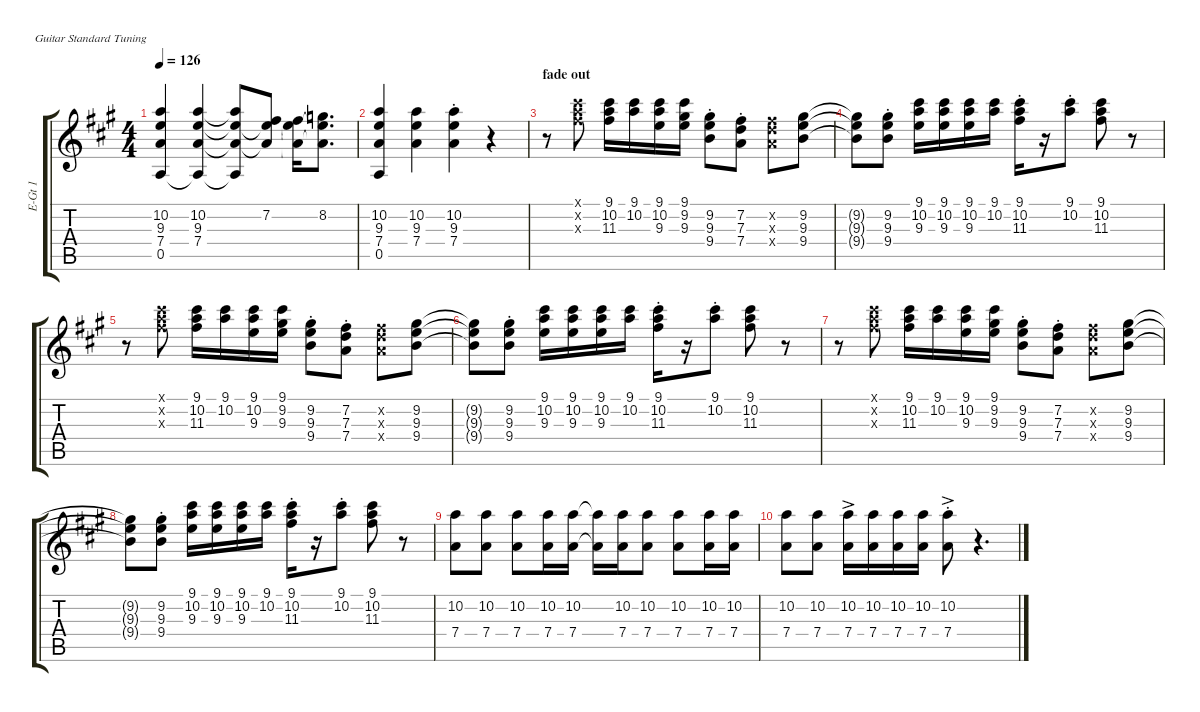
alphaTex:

\hideDynamics
\bracketExtendMode groupsimilarinstruments
\otherSystemsTrackNameOrientation horizontal
\track ("E-Guitar 1 (rhythm)" "E-Gt 1") {defaultSystemsLayout 4 instrument electricguitarclean}
\staff {score tabs}
\tuning (E4 B3 G3 D3 A2 E2)
\ts (4 4)
\tempo 126
\clef g2
\ks a
(0.5{acc forcenatural} 7.4{acc forcenatural} 9.3{acc forcenatural} 10.2{acc forcenatural}).4{dy mp beam Up} (10.2{acc forcenatural} 9.3{acc forcenatural} 0.5{t acc forcenatural} 7.4{acc forcenatural}).4{beam Up} (10.2{t acc forcenatural} 7.4{t acc forcenatural} 9.3{t acc forcenatural} 0.5{t acc forcenatural}).8{beam Up} (7.2{acc #} 9.3{t acc forcenatural} 7.4{t acc forcenatural}).8{beam Up} (7.2{t acc #} 9.3{t acc forcenatural} 7.4{t acc forcenatural}).16{beam Down} (8.2{acc forcenatural} 9.3{t acc forcenatural} 7.4{t acc forcenatural}).8{d beam Down} |
(10.2{acc forcenatural} 9.3{acc forcenatural} 7.4{acc forcenatural} 0.5{acc forcenatural}).4{beam Up} (10.2{acc forcenatural} 9.3{acc forcenatural} 7.4{acc forcenatural}).4{beam Down} (10.2{st acc forcenatural} 7.4{acc forcenatural} 9.3{acc forcenatural}).4{beam Down} r.4{beam Down} |
\section ("" "fade out")
r.8{beam Down} (11.3{x acc #} 10.2{x acc forcenatural} 9.1{x acc #}).8{beam Down} (9.1{acc #} 10.2{acc forcenatural} 11.3{acc #}).16{beam Down} (9.1{acc #} 10.2{acc forcenatural}).16{beam Down} (9.1{acc #} 10.2{acc forcenatural} 9.3{acc forcenatural}).16{beam Down} (9.2{acc #} 9.1{acc #} 9.3{acc forcenatural}).16{beam Down} (9.2{st acc #} 9.3{st acc forcenatural} 9.4{acc forcenatural}).8{beam Down} (7.3{st acc forcenatural} 7.2{st acc #} 7.4{acc forcenatural}).8{beam Down} (7.4{x acc forcenatural} 7.3{x acc forcenatural} 7.2{x acc #}).8{beam Down} (9.2{acc #} 9.3{acc forcenatural} 9.4{acc forcenatural}).8{beam Down} |
(9.2{t acc #} 9.3{t acc forcenatural} 9.4{t acc forcenatural}).8{beam Down} (9.2{st acc #} 9.3{st acc forcenatural} 9.4{st acc forcenatural}).8{beam Down} (9.3{acc forcenatural} 10.2{acc forcenatural} 9.1{acc #}).16{beam Down} (10.2{acc forcenatural} 9.1{acc #} 9.3{acc forcenatural}).16{beam Down} (9.3{acc forcenatural} 10.2{acc forcenatural} 9.1{acc #}).16{beam Down} (10.2{acc forcenatural} 9.1{acc #}).16{beam Down} (11.3{st acc #} 10.2{st acc forcenatural} 9.1{acc #}).16{beam Down} r.16{beam Down} (10.2{st acc forcenatural} 9.1{st acc #}).8{beam Down} (9.1{acc #} 10.2{acc forcenatural} 11.3{acc #}).8{beam Down} r.8{beam Down} |
r.8{beam Down} (11.3{x acc #} 10.2{x acc forcenatural} 9.1{x acc #}).8{beam Down} (9.1{acc #} 10.2{acc forcenatural} 11.3{acc #}).16{beam Down} (9.1{acc #} 10.2{acc forcenatural}).16{beam Down} (9.1{acc #} 10.2{acc forcenatural} 9.3{acc forcenatural}).16{beam Down} (9.2{acc #} 9.1{acc #} 9.3{acc forcenatural}).16{beam Down} (9.2{st acc #} 9.3{st acc forcenatural} 9.4{acc forcenatural}).8{beam Down} (7.3{st acc forcenatural} 7.2{st acc #} 7.4{acc forcenatural}).8{beam Down} (7.4{x acc forcenatural} 7.3{x acc forcenatural} 7.2{x acc #}).8{beam Down} (9.2{acc #} 9.3{acc forcenatural} 9.4{acc forcenatural}).8{beam Down} |
(9.2{t acc #} 9.3{t acc forcenatural} 9.4{t acc forcenatural}).8{beam Down} (9.2{st acc #} 9.3{st acc forcenatural} 9.4{st acc forcenatural}).8{beam Down} (9.3{acc forcenatural} 10.2{acc forcenatural} 9.1{acc #}).16{beam Down} (10.2{acc forcenatural} 9.1{acc #} 9.3{acc forcenatural}).16{beam Down} (9.3{acc forcenatural} 10.2{acc forcenatural} 9.1{acc #}).16{beam Down} (10.2{acc forcenatural} 9.1{acc #}).16{beam Down} (11.3{st acc #} 10.2{st acc forcenatural} 9.1{acc #}).16{beam Down} r.16{beam Down} (10.2{st acc forcenatural} 9.1{st acc #}).8{beam Down} (9.1{acc #} 10.2{acc forcenatural} 11.3{acc #}).8{beam Down} r.8{beam Down} |
r.8{beam Down} (11.3{x acc #} 10.2{x acc forcenatural} 9.1{x acc #}).8{beam Down} (9.1{acc #} 10.2{acc forcenatural} 11.3{acc #}).16{beam Down} (9.1{acc #} 10.2{acc forcenatural}).16{beam Down} (9.1{acc #} 10.2{acc forcenatural} 9.3{acc forcenatural}).16{beam Down} (9.2{acc #} 9.1{acc #} 9.3{acc forcenatural}).16{beam Down} (9.2{st acc #} 9.3{st acc forcenatural} 9.4{acc forcenatural}).8{beam Down} (7.3{st acc forcenatural} 7.2{st acc #} 7.4{acc forcenatural}).8{beam Down} (7.4{x acc forcenatural} 7.3{x acc forcenatural} 7.2{x acc #}).8{beam Down} (9.2{acc #} 9.3{acc forcenatural} 9.4{acc forcenatural}).8{beam Down} |
(9.2{t acc #} 9.3{t acc forcenatural} 9.4{t acc forcenatural}).8{beam Down} (9.2{st acc #} 9.3{st acc forcenatural} 9.4{st acc forcenatural}).8{beam Down} (9.3{acc forcenatural} 10.2{acc forcenatural} 9.1{acc #}).16{beam Down} (10.2{acc forcenatural} 9.1{acc #} 9.3{acc forcenatural}).16{beam Down} (9.3{acc forcenatural} 10.2{acc forcenatural} 9.1{acc #}).16{beam Down} (10.2{acc forcenatural} 9.1{acc #}).16{beam Down} (11.3{st acc #} 10.2{st acc forcenatural} 9.1{acc #}).16{beam Down} r.16{beam Down} (10.2{st acc forcenatural} 9.1{st acc #}).8{beam Down} (9.1{acc #} 10.2{acc forcenatural} 11.3{acc #}).8{beam Down} r.8{beam Down} |
(10.2{acc forcenatural} 7.4{acc forcenatural}).8{beam Down} (10.2{acc forcenatural} 7.4{acc forcenatural}).8{beam Down} (10.2{acc forcenatural} 7.4{acc forcenatural}).8{beam Down} (10.2{acc forcenatural} 7.4{acc forcenatural}).16{beam Down} (10.2{acc forcenatural} 7.4{acc forcenatural}).16{beam Down} (10.2{t acc forcenatural} 7.4{t acc forcenatural}).16{beam Down} (10.2{acc forcenatural} 7.4{acc forcenatural}).16{beam Down} (10.2{acc forcenatural} 7.4{acc forcenatural}).8{beam Down} (10.2{acc forcenatural} 7.4{acc forcenatural}).8{beam Down} (10.2{acc forcenatural} 7.4{acc forcenatural}).16{beam Down} (10.2{acc forcenatural} 7.4{acc forcenatural}).16{beam Down} |
(7.4{acc forcenatural} 10.2{acc forcenatural}).8{beam Down} (7.4{acc forcenatural} 10.2{acc forcenatural}).8{beam Down} (10.2{acc forcenatural} 7.4{ac acc forcenatural}).16{beam Down} (10.2{acc forcenatural} 7.4{acc forcenatural}).16{beam Down} (10.2{acc forcenatural} 7.4{acc forcenatural}).16{beam Down} (10.2{acc forcenatural} 7.4{acc forcenatural}).16{beam Down} (10.2{ac st acc forcenatural} 7.4{st acc forcenatural}).8{beam Down} r.4{d beam Down}
